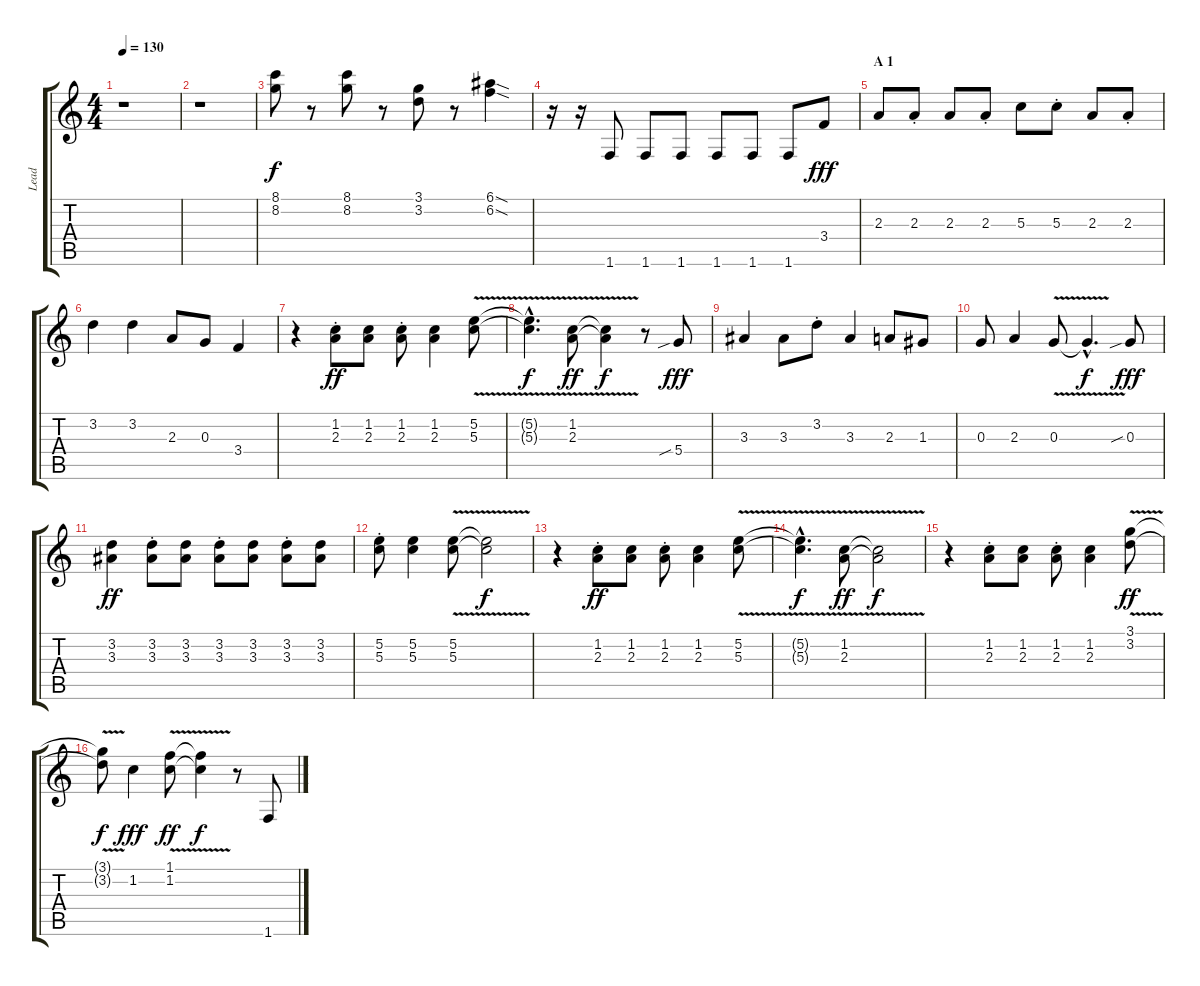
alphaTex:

\track ("Lead" "Lead") {instrument acousticguitarnylon}
\staff {score tabs}
\tuning (E4 B3 G3 D3 A2 E2) {hide}
\ts (4 4)
\tempo 130
\clef g2
\ks c
r.1{dy f instrument acousticguitarnylon} |
r.1 |
(8.1 8.2).8 r.8 (8.1 8.2).8 r.8 (3.1 3.2).8 r.8 (6.1{sod} 6.2{sod}).4 |
r.16 r.16 1.6.8 1.6.8 1.6.8 1.6.8 1.6.8 1.6.8 3.4.8{dy fff} |
\section ("" "A 1")
2.3.8 2.3{st}.8 2.3.8 2.3{st}.8 5.3.8 5.3{st}.8 2.3.8 2.3{st}.8 |
3.2.4 3.2.4 2.3.8 0.3.8 3.4.4 |
r.4 (1.2{st} 2.3{st}).8{dy ff} (1.2 2.3).8 (1.2{st} 2.3{st}).8 (1.2 2.3).4 (5.2{v} 5.3{v}).8 |
(5.2{hac t} 5.3{hac t}).4{d dy f} (1.2{v} 2.3{v}).8{dy ff} (1.2{t} 2.3{t}).4{dy f} r.8 5.4{sib}.8{dy fff} |
3.3.4 3.3.8 3.2{st}.8 3.3.4 2.3.8 1.3.8 |
0.3.8 2.3.4 0.3{v}.8 0.3{hac t}.4{d dy f} 0.3{sib}.8{dy fff} |
(3.2 3.3).4{dy ff} (3.2{st} 3.3{st}).8 (3.2 3.3).8 (3.2{st} 3.3{st}).8 (3.2 3.3).8 (3.2{st} 3.3{st}).8 (3.2 3.3).8 |
(5.2{st} 5.3{st}).8 (5.2 5.3).4 (5.2{v} 5.3{v}).8 (5.2{t} 5.3{t}).2{dy f} |
r.4 (1.2{st} 2.3{st}).8{dy ff} (1.2 2.3).8 (1.2{st} 2.3{st}).8 (1.2 2.3).4 (5.2{v} 5.3{v}).8 |
(5.2{hac t} 5.3{hac t}).4{d dy f} (1.2{v} 2.3{v}).8{dy ff} (1.2{t} 2.3{t}).2{dy f} |
r.4 (1.2{st} 2.3{st}).8 (1.2 2.3).8 (1.2{st} 2.3{st}).8 (1.2 2.3).4 (3.1{v} 3.2).8{dy ff} |
(3.1{t} 3.2{t}).8{dy f} 1.2.4{dy fff} (1.1{v} 1.2{v}).8{dy ff} (1.1{t} 1.2{t}).4{dy f} r.8{volume 16 instrument electricguitarclean} 1.6.8
